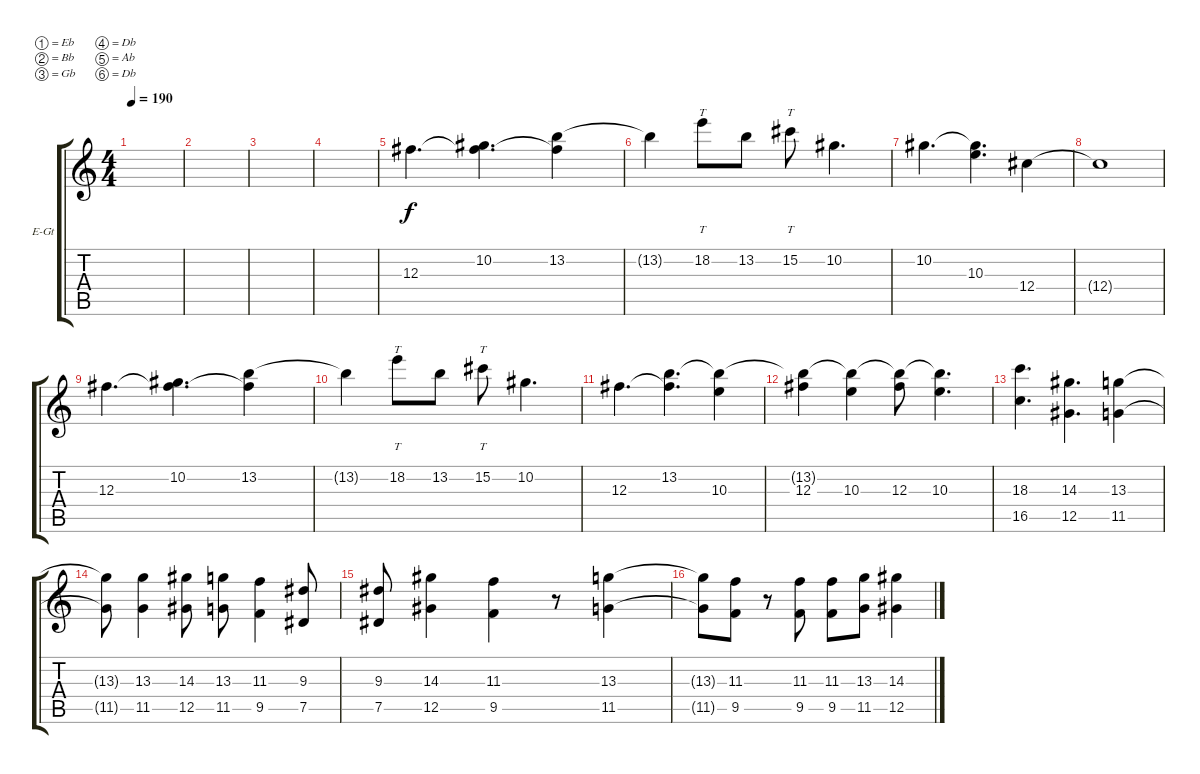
\defaultSystemsLayout 4
\bracketExtendMode groupsimilarinstruments
\firstSystemTrackNameOrientation horizontal
\otherSystemsTrackNameOrientation horizontal
\track ("Electric Guitar" "E-Gt") {instrument distortionguitar}
\staff {score tabs}
\tuning (Eb4 Bb3 Gb3 Db3 Ab2 Db2)
\ts (4 4)
\tempo 190
\clef g2
\scale
0.333333
\ks c
|
\scale
0.333333 |
\scale
0.333333 |
\scale
0.333333 |
\scale
0.333333 12.3.4{d} (10.2 12.3{t}).4{d} (13.2 12.3{t}).4 |
\scale
0.333333 13.2{t}.4 18.2.8{tt} 13.2.8 15.2.8{tt} 10.2.4{d} |
\scale
0.333333 10.2.4{d} (10.3 10.2{t}).4{d} 12.4.4 |
\scale
0.333333 12.4{t}.1 |
\scale
0.333333 12.3.4{d} (10.2 12.3{t}).4{d} (13.2 12.3{t}).4 |
\scale
0.333333 13.2{t}.4 18.2.8{tt} 13.2.8 15.2.8{tt} 10.2.4{d} |
\scale
0.333333 12.3.4{d} (13.2 12.3{t}).4{d} (10.3 13.2{t}).4 |
\scale
0.333333 (12.3 13.2{t}).4 (10.3 13.2{t}).4 (12.3 13.2{t}).8 (10.3 13.2{t}).4{d} |
\scale
0.333333 (16.5 18.3).4{d} (12.5 14.3).4{d} (11.5 13.3).4 |
\scale
0.333333 (11.5{t} 13.3{t}).8 (11.5 13.3).4 (12.5 14.3).8 (11.5 13.3).8 (9.5 11.3).4 (7.5 9.3).8 |
\scale
0.333333 (7.5 9.3).8 (12.5 14.3).4 (9.5 11.3).4 r.8 (11.5 13.3).4 |
\scale
0.333333 (13.3{t} 11.5{t}).8 (9.5 11.3).8 r.8 (9.5 11.3).8 (9.5 11.3).8 (11.5 13.3).8 (12.5 14.3).4
